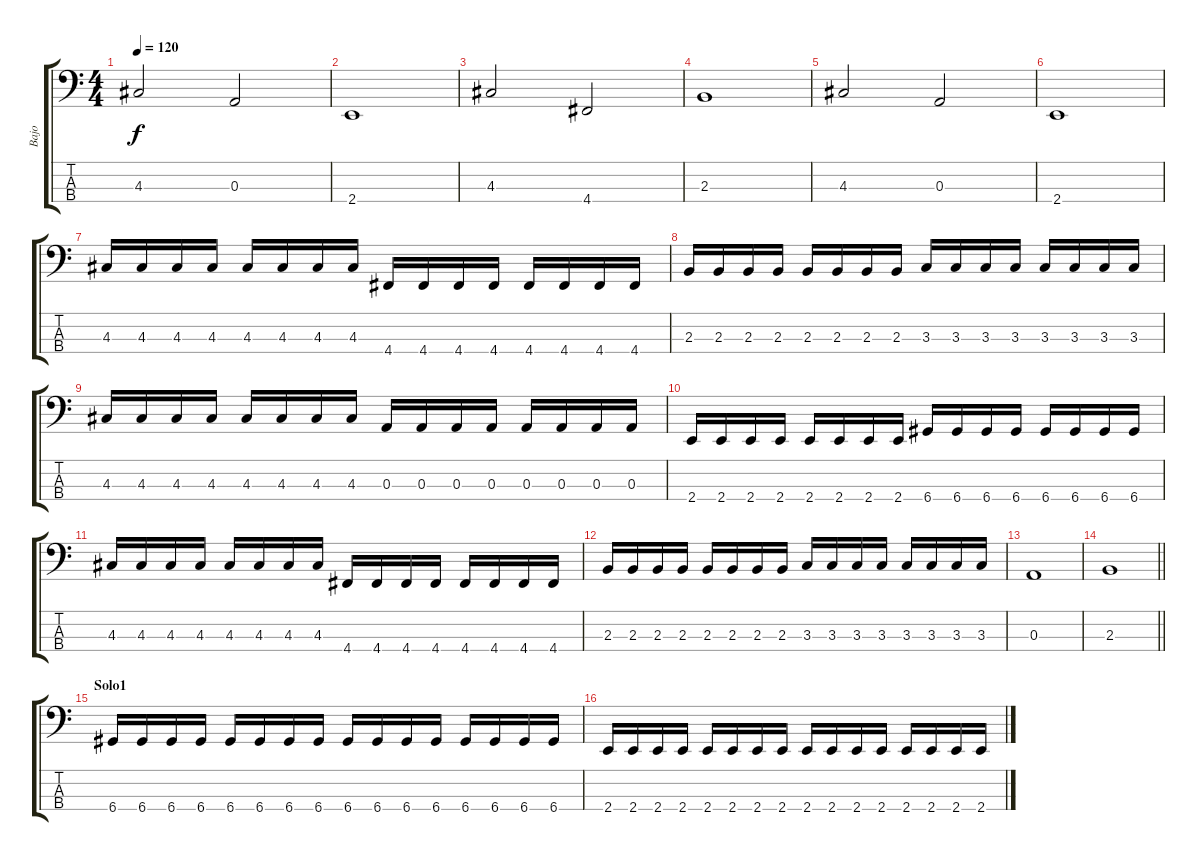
\track ("Bajo" "Bajo") {instrument electricbassfinger}
\staff {score tabs}
\tuning (G2 D2 A1 D1) {hide}
\ts (4 4)
\tempo 120
\clef f4
\ks c
4.3.2{dy f} 0.3.2 |
2.4.1 |
4.3.2 4.4.2 |
2.3.1 |
4.3.2 0.3.2 |
2.4.1 |
4.3.16 4.3.16 4.3.16 4.3.16 4.3.16 4.3.16 4.3.16 4.3.16 4.4.16 4.4.16 4.4.16 4.4.16 4.4.16 4.4.16 4.4.16 4.4.16 |
2.3.16 2.3.16 2.3.16 2.3.16 2.3.16 2.3.16 2.3.16 2.3.16 3.3.16 3.3.16 3.3.16 3.3.16 3.3.16 3.3.16 3.3.16 3.3.16 |
4.3.16 4.3.16 4.3.16 4.3.16 4.3.16 4.3.16 4.3.16 4.3.16 0.3.16 0.3.16 0.3.16 0.3.16 0.3.16 0.3.16 0.3.16 0.3.16 |
2.4.16 2.4.16 2.4.16 2.4.16 2.4.16 2.4.16 2.4.16 2.4.16 6.4.16 6.4.16 6.4.16 6.4.16 6.4.16 6.4.16 6.4.16 6.4.16 |
4.3.16 4.3.16 4.3.16 4.3.16 4.3.16 4.3.16 4.3.16 4.3.16 4.4.16 4.4.16 4.4.16 4.4.16 4.4.16 4.4.16 4.4.16 4.4.16 |
2.3.16 2.3.16 2.3.16 2.3.16 2.3.16 2.3.16 2.3.16 2.3.16 3.3.16 3.3.16 3.3.16 3.3.16 3.3.16 3.3.16 3.3.16 3.3.16 |
0.3.1 |
\barLineRight lightlight
2.3.1 |
\section ("" "Solo1")
6.4.16 6.4.16 6.4.16 6.4.16 6.4.16 6.4.16 6.4.16 6.4.16 6.4.16 6.4.16 6.4.16 6.4.16 6.4.16 6.4.16 6.4.16 6.4.16 |
2.4.16 2.4.16 2.4.16 2.4.16 2.4.16 2.4.16 2.4.16 2.4.16 2.4.16 2.4.16 2.4.16 2.4.16 2.4.16 2.4.16 2.4.16 2.4.16
